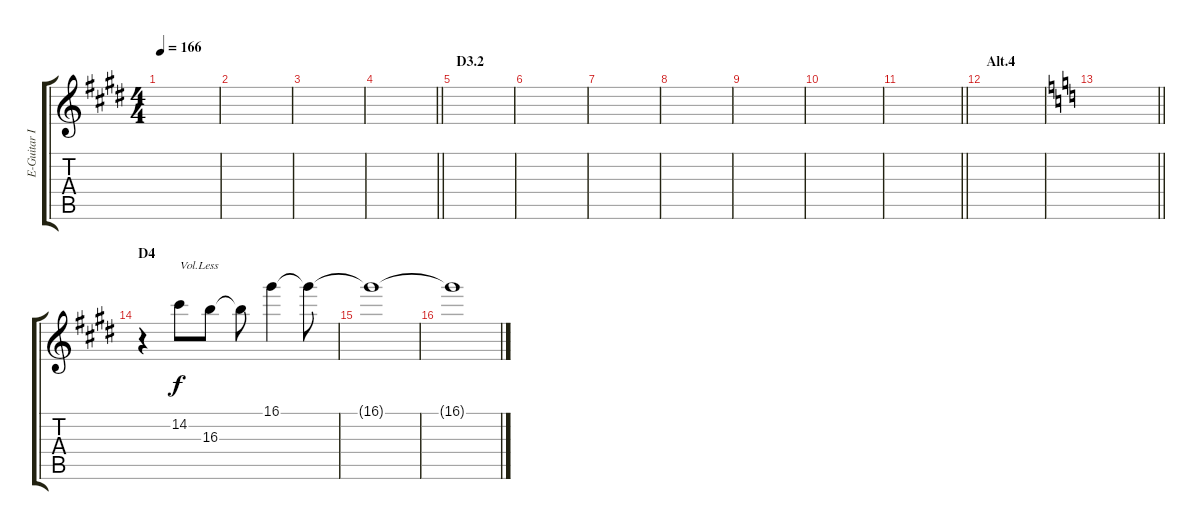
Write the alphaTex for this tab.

\track ("E-Guitar II (Solo)" "E-Guitar I") {instrument electricguitarjazz}
\staff {score tabs}
\tuning (E4 B3 G3 D3 A2 E2) {hide}
\ts (4 4)
\tempo 166
\clef g2
\ks e
|
|
|
\barLineRight lightlight
|
\section ("" "D3.2")
|
|
|
|
|
|
\barLineRight lightlight
|
\section ("" "Alt.4")
|
\barLineRight lightlight
\ks c
|
\section ("" "D4")
\ks e
r.4 14.2.8{txt "Vol.Less" volume 13} 16.3.8 16.3{t}.8 16.1.4 16.1{t}.8 |
16.1{t}.1 |
16.1{t}.1
